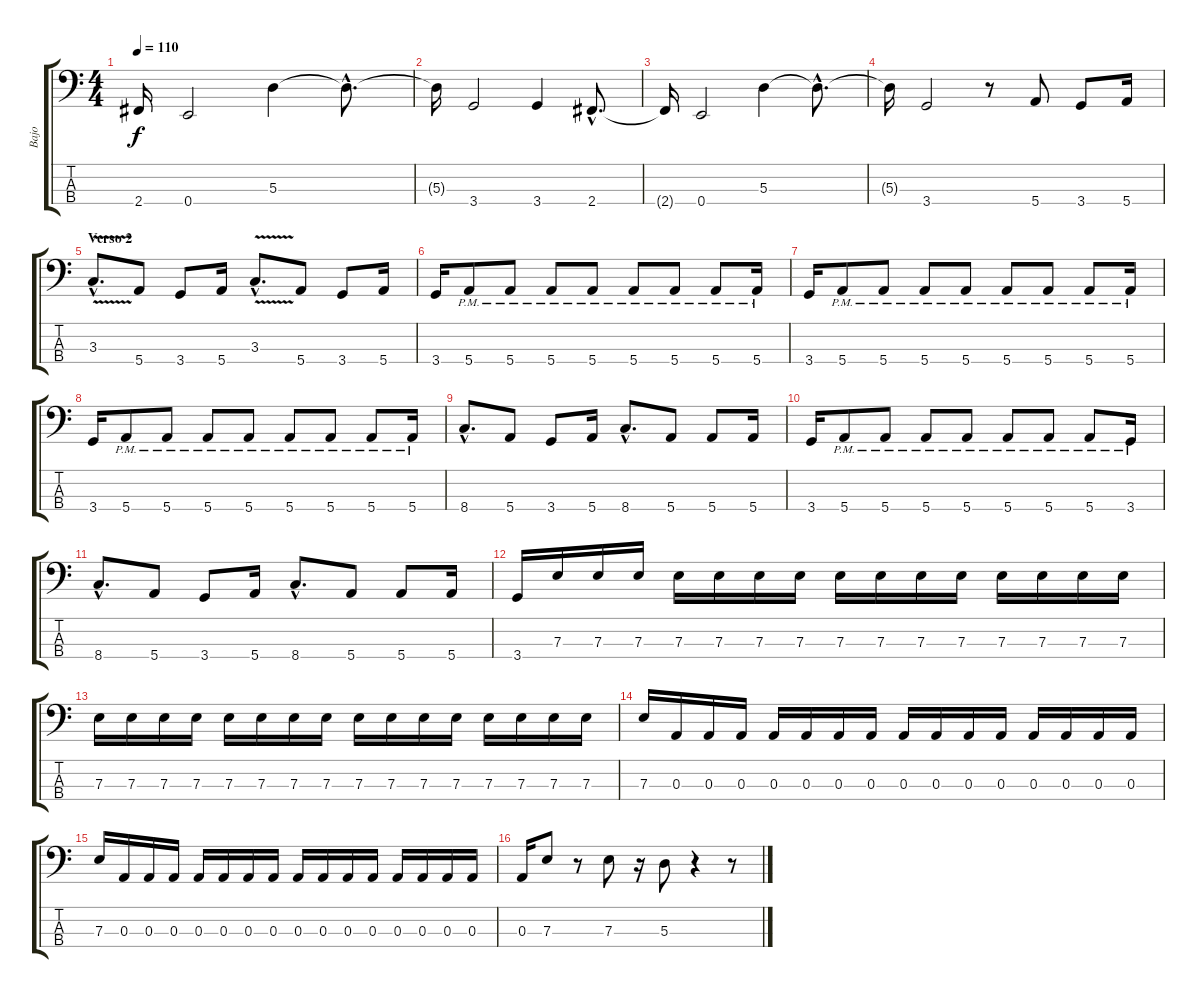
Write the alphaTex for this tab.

\track ("Bajo" "Bajo") {instrument electricbasspick}
\staff {score tabs}
\tuning (G2 D2 A1 E1) {hide}
\ts (4 4)
\tempo 110
\clef f4
\ks c
2.4{t}.16{dy f} 0.4.2 5.3.4 5.3{hac t}.8{d} |
5.3{t}.16 3.4.2 3.4.4 2.4{hac}.8{d} |
2.4{t}.16 0.4.2 5.3.4 5.3{hac t}.8{d} |
5.3{t}.16 3.4.2 r.8 5.4.8 3.4.8 5.4.16 |
\section ("" "Verso 2")
3.3{v hac}.8{d} 5.4.8 3.4.8 5.4.16 3.3{v hac}.8{d} 5.4.8 3.4.8 5.4.16 |
3.4.16 5.4{pm}.8 5.4{pm}.8 5.4{pm}.8 5.4{pm}.8 5.4{pm}.8 5.4{pm}.8 5.4{pm}.8 5.4{pm}.16 |
3.4.16 5.4{pm}.8 5.4{pm}.8 5.4{pm}.8 5.4{pm}.8 5.4{pm}.8 5.4{pm}.8 5.4{pm}.8 5.4{pm}.16 |
3.4.16 5.4{pm}.8 5.4{pm}.8 5.4{pm}.8 5.4{pm}.8 5.4{pm}.8 5.4{pm}.8 5.4{pm}.8 5.4{pm}.16 |
8.4{hac}.8{d} 5.4.8 3.4.8 5.4.16 8.4{hac}.8{d} 5.4.8 5.4.8 5.4.16 |
3.4.16 5.4{pm}.8 5.4{pm}.8 5.4{pm}.8 5.4{pm}.8 5.4{pm}.8 5.4{pm}.8 5.4{pm}.8 3.4{pm}.16 |
8.4{hac}.8{d} 5.4.8 3.4.8 5.4.16 8.4{hac}.8{d} 5.4.8 5.4.8 5.4.16 |
3.4.16 7.3.16 7.3.16 7.3.16 7.3.16 7.3.16 7.3.16 7.3.16 7.3.16 7.3.16 7.3.16 7.3.16 7.3.16 7.3.16 7.3.16 7.3.16 |
7.3.16 7.3.16 7.3.16 7.3.16 7.3.16 7.3.16 7.3.16 7.3.16 7.3.16 7.3.16 7.3.16 7.3.16 7.3.16 7.3.16 7.3.16 7.3.16 |
7.3.16 0.3.16 0.3.16 0.3.16 0.3.16 0.3.16 0.3.16 0.3.16 0.3.16 0.3.16 0.3.16 0.3.16 0.3.16 0.3.16 0.3.16 0.3.16 |
7.3.16 0.3.16 0.3.16 0.3.16 0.3.16 0.3.16 0.3.16 0.3.16 0.3.16 0.3.16 0.3.16 0.3.16 0.3.16 0.3.16 0.3.16 0.3.16 |
0.3.16 7.3.8 r.8 7.3.8 r.16 5.3.8 r.4 r.8
